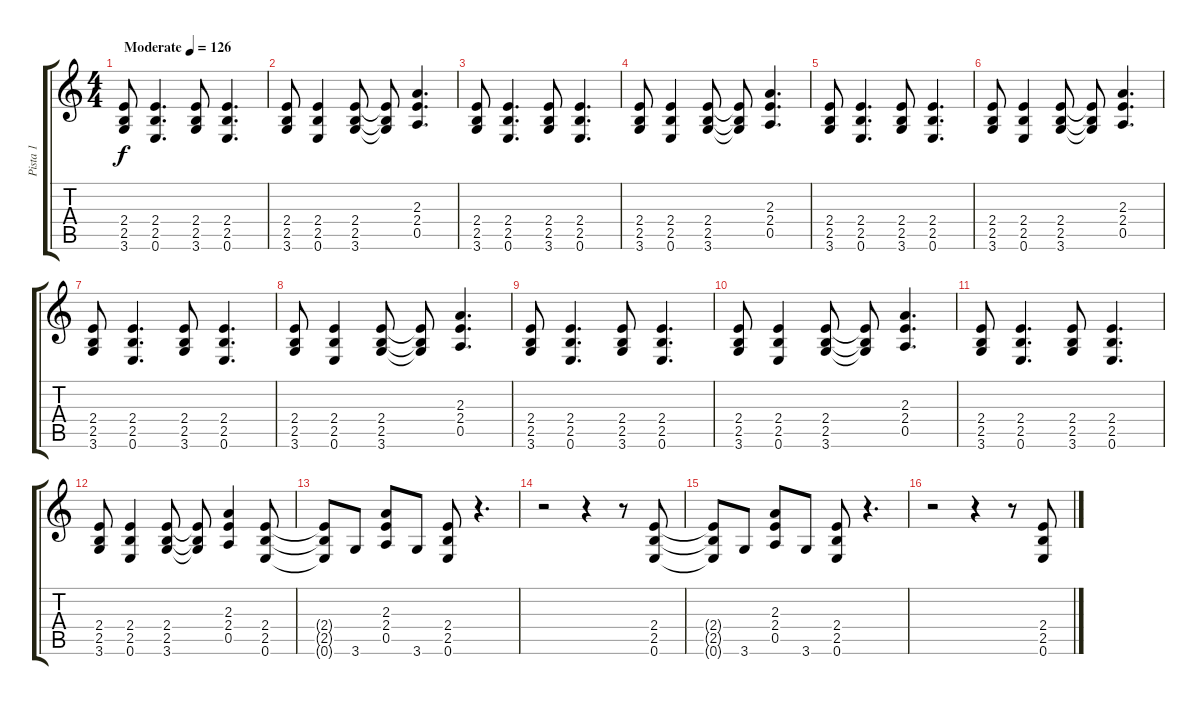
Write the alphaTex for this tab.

\track ("Pista 1" "Pista 1") {instrument distortionguitar}
\staff {score tabs}
\tuning (E4 B3 G3 D3 A2 E2) {hide}
\ts (4 4)
\tempo (126 "Moderate")
\clef g2
\ks c
(2.4 2.5 3.6).8{dy f instrument overdrivenguitar} (2.4 2.5 0.6).4{d} (2.4 2.5 3.6).8 (2.4 2.5 0.6).4{d} |
(2.4 2.5 3.6).8 (2.4 2.5 0.6).4 (2.4 2.5 3.6).8 (2.4{t} 2.5{t} 3.6{t}).8 (2.3 2.4 0.5).4{d} |
(2.4 2.5 3.6).8 (2.4 2.5 0.6).4{d} (2.4 2.5 3.6).8 (2.4 2.5 0.6).4{d} |
(2.4 2.5 3.6).8 (2.4 2.5 0.6).4 (2.4 2.5 3.6).8 (2.4{t} 2.5{t} 3.6{t}).8 (2.3 2.4 0.5).4{d} |
(2.4 2.5 3.6).8{instrument distortionguitar} (2.4 2.5 0.6).4{d} (2.4 2.5 3.6).8 (2.4 2.5 0.6).4{d} |
(2.4 2.5 3.6).8 (2.4 2.5 0.6).4 (2.4 2.5 3.6).8 (2.4{t} 2.5{t} 3.6{t}).8 (2.3 2.4 0.5).4{d} |
(2.4 2.5 3.6).8 (2.4 2.5 0.6).4{d} (2.4 2.5 3.6).8 (2.4 2.5 0.6).4{d} |
(2.4 2.5 3.6).8 (2.4 2.5 0.6).4 (2.4 2.5 3.6).8 (2.4{t} 2.5{t} 3.6{t}).8 (2.3 2.4 0.5).4{d} |
(2.4 2.5 3.6).8 (2.4 2.5 0.6).4{d} (2.4 2.5 3.6).8 (2.4 2.5 0.6).4{d} |
(2.4 2.5 3.6).8 (2.4 2.5 0.6).4 (2.4 2.5 3.6).8 (2.4{t} 2.5{t} 3.6{t}).8 (2.3 2.4 0.5).4{d} |
(2.4 2.5 3.6).8 (2.4 2.5 0.6).4{d} (2.4 2.5 3.6).8 (2.4 2.5 0.6).4{d} |
(2.4 2.5 3.6).8 (2.4 2.5 0.6).4 (2.4 2.5 3.6).8 (2.4{t} 2.5{t} 3.6{t}).8 (2.3 2.4 0.5).4 (2.4 2.5 0.6).8 |
(2.4{t} 2.5{t} 0.6{t}).8 3.6.8 (2.3 2.4 0.5).8 3.6.8 (2.4 2.5 0.6).8 r.4{d} |
r.2 r.4 r.8 (2.4 2.5 0.6).8 |
(2.4{t} 2.5{t} 0.6{t}).8 3.6.8 (2.3 2.4 0.5).8 3.6.8 (2.4 2.5 0.6).8 r.4{d} |
r.2 r.4 r.8 (2.4 2.5 0.6).8
